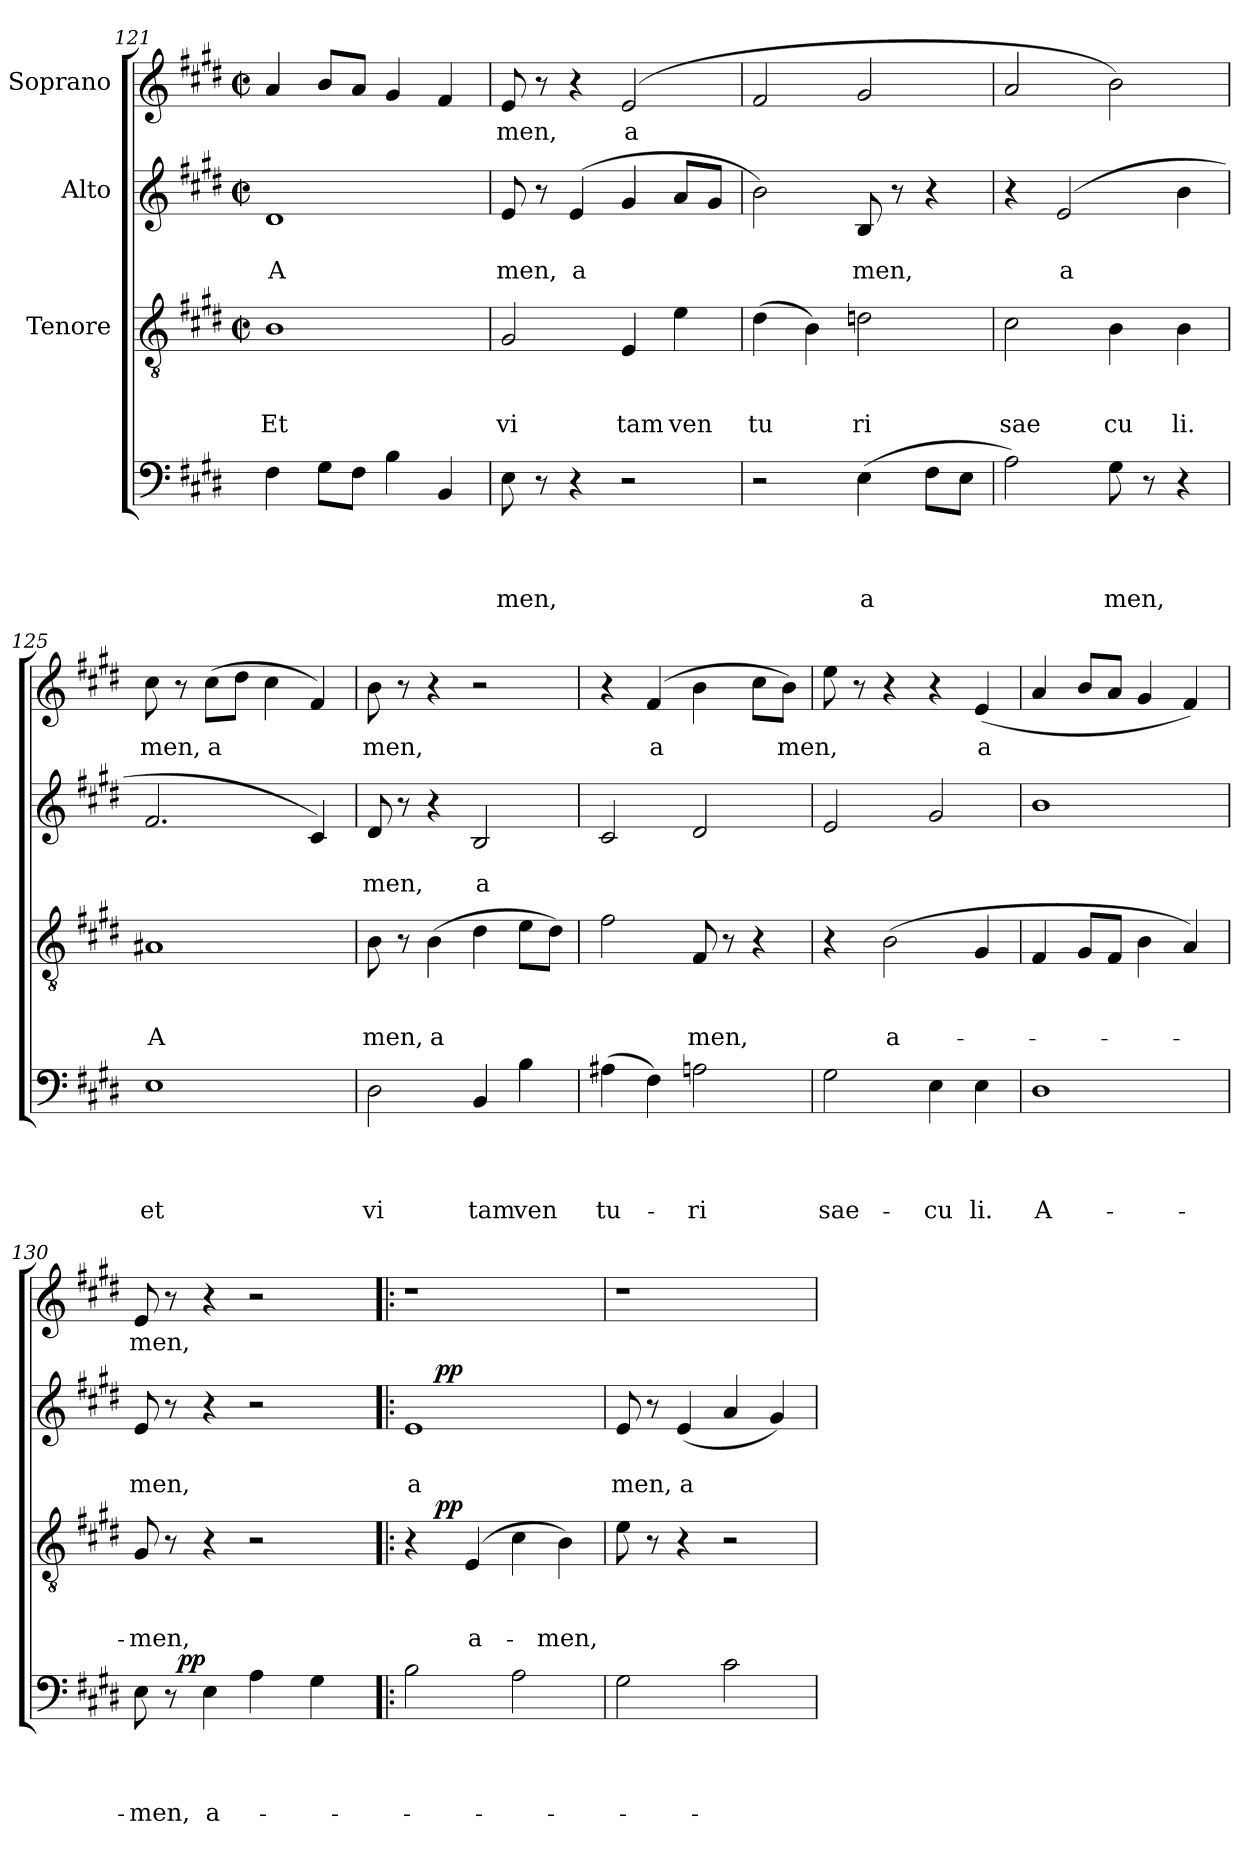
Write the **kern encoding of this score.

**kern	**text	**text	**text	**text	**dynam	**kern	**text	**text	**text	**dynam	**kern	**text	**text	**dynam	**kern	**text
*part4	*part4	*part4	*part4	*part4	*part4	*part3	*part3	*part3	*part3	*part3	*part2	*part2	*part2	*part2	*part1	*part1
*staff4	*staff4	*staff4	*staff4	*staff4	*staff4	*staff3	*staff3	*staff3	*staff3	*staff3	*staff2	*staff2	*staff2	*staff2	*staff1	*staff1
*	*	*	*	*	*	*I"Tenore	*	*	*	*	*I"Alto	*	*	*	*I"Soprano	*
*clefF4	*	*	*	*	*	*clefGv2	*	*	*	*	*clefG2	*	*	*	*clefG2	*
*k[f#c#g#d#]	*	*	*	*	*	*k[f#c#g#d#]	*	*	*	*	*k[f#c#g#d#]	*	*	*	*k[f#c#g#d#]	*
*E:	*	*	*	*	*	*E:	*	*	*	*	*E:	*	*	*	*E:	*
*	*	*	*	*	*	*M2/2	*	*	*	*	*M2/2	*	*	*	*M2/2	*
*	*	*	*	*	*	*met(c|)	*	*	*	*	*met(c|)	*	*	*	*met(c|)	*
=121	=121	=121	=121	=121	=121	=121	=121	=121	=121	=121	=121	=121	=121	=121	=121	=121
!	!	!	!	!	!	!	!	!	!LO:LY:b	!	!	!	!LO:LY:b	!	!	!
4F#\	.	.	.	.	.	1B	.	.	Et	.	1d#	.	A	.	4a/	.
8G#\L	.	.	.	.	.	.	.	.	.	.	.	.	.	.	8b/L	.
8F#\J	.	.	.	.	.	.	.	.	.	.	.	.	.	.	8a/J	.
4B\	.	.	.	.	.	.	.	.	.	.	.	.	.	.	4g#/	.
4BB/	.	.	.	.	.	.	.	.	.	.	.	.	.	.	4f#/	.
=122	=122	=122	=122	=122	=122	=122	=122	=122	=122	=122	=122	=122	=122	=122	=122	=122
!	!	!	!	!LO:LY:b	!	!	!	!	!LO:LY:b	!	!	!	!LO:LY:b	!	!	!LO:LY:b
8E\	.	.	.	-men,	.	2G#/	.	.	vi	.	8e/	.	men,	.	8e/	men,
8r	.	.	.	.	.	.	.	.	.	.	8r	.	.	.	8r	.
!	!	!	!	!	!	!	!	!	!	!	!	!	!LO:LY:b	!	!	!
4r	.	.	.	.	.	.	.	.	.	.	(4e/	.	a	.	4r	.
!	!	!	!	!	!	!	!	!	!LO:LY:b	!	!	!	!	!	!	!LO:LY:b
2r	.	.	.	.	.	4E/	.	.	tam	.	4g#/	.	.	.	(2e/	a
!	!	!	!	!	!	!	!	!	!LO:LY:b	!	!	!	!	!	!	!
.	.	.	.	.	.	4e\	.	.	ven	.	8a/L	.	.	.	.	.
.	.	.	.	.	.	.	.	.	.	.	8g#/J	.	.	.	.	.
=123	=123	=123	=123	=123	=123	=123	=123	=123	=123	=123	=123	=123	=123	=123	=123	=123
!	!	!	!	!	!	!	!	!	!LO:LY:b	!	!	!	!	!	!	!
2r	.	.	.	.	.	(>4d#\	.	.	tu	.	2b\)	.	.	.	2f#/	.
.	.	.	.	.	.	4B\)	.	.	.	.	.	.	.	.	.	.
!	!	!	!	!LO:LY:b	!	!	!	!	!LO:LY:b	!	!	!	!LO:LY:b	!	!	!
(>4E\	.	.	.	a	.	2dn\	.	.	ri	.	8B/	.	men,	.	2g#/	.
.	.	.	.	.	.	.	.	.	.	.	8r	.	.	.	.	.
8F#\L	.	.	.	.	.	.	.	.	.	.	4r	.	.	.	.	.
8E\J	.	.	.	.	.	.	.	.	.	.	.	.	.	.	.	.
=124	=124	=124	=124	=124	=124	=124	=124	=124	=124	=124	=124	=124	=124	=124	=124	=124
!	!	!	!	!	!	!	!	!	!LO:LY:b	!	!	!	!	!	!	!
2A\)	.	.	.	.	.	2c#\	.	.	sae	.	4r	.	.	.	2a/	.
!	!	!	!	!	!	!	!	!	!	!	!	!	!LO:LY:b	!	!	!
.	.	.	.	.	.	.	.	.	.	.	(2e/	.	a	.	.	.
!	!	!	!	!LO:LY:b	!	!	!	!	!LO:LY:b	!	!	!	!	!	!	!
8G#\	.	.	.	men,	.	4B\	.	.	cu	.	.	.	.	.	2b\)	.
8r	.	.	.	.	.	.	.	.	.	.	.	.	.	.	.	.
!	!	!	!	!	!	!	!	!	!LO:LY:b	!	!	!	!	!	!	!
4r	.	.	.	.	.	4B\	.	.	li.	.	4b\	.	.	.	.	.
=125	=125	=125	=125	=125	=125	=125	=125	=125	=125	=125	=125	=125	=125	=125	=125	=125
!	!	!	!	!LO:LY:b	!	!	!	!	!LO:LY:b	!	!	!	!	!	!	!LO:LY:b
1E	.	.	.	et	.	1A#X	.	.	A	.	2.f#/	.	.	.	8cc#\	men,
.	.	.	.	.	.	.	.	.	.	.	.	.	.	.	8r	.
!	!	!	!	!	!	!	!	!	!	!	!	!	!	!	!	!LO:LY:b
.	.	.	.	.	.	.	.	.	.	.	.	.	.	.	(>8cc#\L	a
.	.	.	.	.	.	.	.	.	.	.	.	.	.	.	8dd#\J	.
.	.	.	.	.	.	.	.	.	.	.	.	.	.	.	4cc#\	.
.	.	.	.	.	.	.	.	.	.	.	4c#/)	.	.	.	4f#/)	.
=126	=126	=126	=126	=126	=126	=126	=126	=126	=126	=126	=126	=126	=126	=126	=126	=126
!	!	!	!	!LO:LY:b	!	!	!	!	!LO:LY:b	!	!	!	!LO:LY:b	!	!	!LO:LY:b
2D#\	.	.	.	vi	.	8B\	.	.	men,	.	8d#/	.	men,	.	8b\	men,
.	.	.	.	.	.	8r	.	.	.	.	8r	.	.	.	8r	.
!	!	!	!	!	!	!	!	!	!LO:LY:b	!	!	!	!	!	!	!
.	.	.	.	.	.	(>4B\	.	.	a	.	4r	.	.	.	4r	.
!	!	!	!	!LO:LY:b	!	!	!	!	!	!	!	!	!LO:LY:b	!	!	!
4BB/	.	.	.	tam	.	4d#\	.	.	.	.	2B/	.	a	.	2r	.
!	!	!	!	!LO:LY:b	!	!	!	!	!	!	!	!	!	!	!	!
4B\	.	.	.	ven	.	8e\L	.	.	.	.	.	.	.	.	.	.
.	.	.	.	.	.	8d#\J)	.	.	.	.	.	.	.	.	.	.
!!LO:LB:g=z
=127	=127	=127	=127	=127	=127	=127	=127	=127	=127	=127	=127	=127	=127	=127	=127	=127
!	!	!	!	!LO:LY:b	!	!	!	!	!	!	!	!	!	!	!	!
(>4A#X\	.	.	.	tu-	.	2f#\	.	.	.	.	2c#/	.	.	.	4r	.
!	!	!	!	!	!	!	!	!	!	!	!	!	!	!	!	!LO:LY:b
4F#\)	.	.	.	.	.	.	.	.	.	.	.	.	.	.	(4f#/	a
!	!	!	!	!LO:LY:b	!	!	!	!	!LO:LY:b	!	!	!	!	!	!	!
2An\	.	.	.	-ri	.	8F#/	.	.	men,	.	2d#/	.	.	.	4b\	.
.	.	.	.	.	.	8r	.	.	.	.	.	.	.	.	.	.
.	.	.	.	.	.	4r	.	.	.	.	.	.	.	.	8cc#\L	.
!	!	!	!	!	!	!	!	!	!	!	!	!	!	!	!	!LO:LY:b
.	.	.	.	.	.	.	.	.	.	.	.	.	.	.	8b\J)	men,
=128	=128	=128	=128	=128	=128	=128	=128	=128	=128	=128	=128	=128	=128	=128	=128	=128
!	!	!	!	!LO:LY:b	!	!	!	!	!	!	!	!	!	!	!	!
2G#\	.	.	.	sae-	.	4r	.	.	.	.	2e/	.	.	.	8ee\	.
.	.	.	.	.	.	.	.	.	.	.	.	.	.	.	8r	.
!	!	!	!	!	!	!	!	!	!LO:LY:b	!	!	!	!	!	!	!
.	.	.	.	.	.	(>2B\	.	.	a-	.	.	.	.	.	4r	.
!	!	!	!	!LO:LY:b	!	!	!	!	!	!	!	!	!	!	!	!
4E\	.	.	.	-cu	.	.	.	.	.	.	2g#/	.	.	.	4r	.
!	!	!	!	!LO:LY:b	!	!	!	!	!	!	!	!	!	!	!	!LO:LY:b
4E\	.	.	.	li.	.	4G#/	.	.	.	.	.	.	.	.	(<4e/	a
=129	=129	=129	=129	=129	=129	=129	=129	=129	=129	=129	=129	=129	=129	=129	=129	=129
!	!	!	!	!LO:LY:b	!	!	!	!	!	!	!	!	!	!	!	!
1D#	.	.	.	A-	.	4F#/	.	.	.	.	1b	.	.	.	4a/	.
.	.	.	.	.	.	8G#/L	.	.	.	.	.	.	.	.	8b/L	.
.	.	.	.	.	.	8F#/J	.	.	.	.	.	.	.	.	8a/J	.
.	.	.	.	.	.	4B\	.	.	.	.	.	.	.	.	4g#/	.
.	.	.	.	.	.	4A/)	.	.	.	.	.	.	.	.	4f#/)	.
=130	=130	=130	=130	=130	=130	=130	=130	=130	=130	=130	=130	=130	=130	=130	=130	=130
!	!	!	!	!LO:LY:b	!	!	!	!	!LO:LY:b	!	!	!	!LO:LY:b	!	!	!LO:LY:b
*^	*	*	*	*	*	*	*	*	*	*	*	*	*	*	*	*
8E\	8ryy	.	.	.	-men,	.	8G#/	.	.	-men,	.	8e/	.	men,	.	8e/	men,
8r	32ryy	.	.	.	.	.	8r	.	.	.	.	8r	.	.	.	8r	.
!	!	!	!	!	!	!LO:DY:a	!	!	!	!	!	!	!	!	!	!	!
.	2ryy	.	.	.	.	pp	.	.	.	.	.	.	.	.	.	.	.
!	!	!	!	!	!LO:LY:b	!	!	!	!	!	!	!	!	!	!	!	!
4E\	.	.	.	.	a-	.	4r	.	.	.	.	4r	.	.	.	4r	.
4A\	.	.	.	.	.	.	2r	.	.	.	.	2r	.	.	.	2r	.
.	4ryy	.	.	.	.	.	.	.	.	.	.	.	.	.	.	.	.
4G#\	.	.	.	.	.	.	.	.	.	.	.	.	.	.	.	.	.
.	16.ryy	.	.	.	.	.	.	.	.	.	.	.	.	.	.	.	.
=131!|:	=131!|:	=131!|:	=131!|:	=131!|:	=131!|:	=131!|:	=131!|:	=131!|:	=131!|:	=131!|:	=131!|:	=131!|:	=131!|:	=131!|:	=131!|:	=131!|:	=131!|:
!	!	!	!	!	!	!	!	!	!	!	!	!	!	!LO:LY:b	!	!	!
*v	*v	*	*	*	*	*	*^	*	*	*	*	*^	*	*	*	*	*
2B\	.	.	.	.	.	4r	8ryy	.	.	.	.	1e	8ryy	.	a	.	1r	.
!	!	!	!	!	!	!	!	!	!	!	!LO:DY:a	!	!	!	!	!LO:DY:a	!	!
.	.	.	.	.	.	.	2..ryy	.	.	.	pp	.	2..ryy	.	.	pp	.	.
!	!	!	!	!	!	!	!	!	!	!LO:LY:b	!	!	!	!	!	!	!	!
.	.	.	.	.	.	(4E/	.	.	.	a-	.	.	.	.	.	.	.	.
2A\	.	.	.	.	.	4c#\	.	.	.	.	.	.	.	.	.	.	.	.
!	!	!	!	!	!	!	!	!	!	!LO:LY:b	!	!	!	!	!	!	!	!
.	.	.	.	.	.	4B\)	.	.	.	-men,	.	.	.	.	.	.	.	.
=132	=132	=132	=132	=132	=132	=132	=132	=132	=132	=132	=132	=132	=132	=132	=132	=132	=132	=132
!	!	!	!	!	!	!	!	!	!	!	!	!	!	!	!LO:LY:b	!	!	!
*	*	*	*	*	*	*v	*v	*	*	*	*	*	*	*	*	*	*	*
*	*	*	*	*	*	*	*	*	*	*	*v	*v	*	*	*	*	*
2G#\	.	.	.	.	.	8e\	.	.	.	.	8e/	.	men,	.	1r	.
.	.	.	.	.	.	8r	.	.	.	.	8r	.	.	.	.	.
!	!	!	!	!	!	!	!	!	!	!	!	!	!LO:LY:b	!	!	!
.	.	.	.	.	.	4r	.	.	.	.	(<4e/	.	a	.	.	.
2c#\	.	.	.	.	.	2r	.	.	.	.	4a/	.	.	.	.	.
.	.	.	.	.	.	.	.	.	.	.	4g#/)	.	.	.	.	.
=	=	=	=	=	=	=	=	=	=	=	=	=	=	=	=	=
*-	*-	*-	*-	*-	*-	*-	*-	*-	*-	*-	*-	*-	*-	*-	*-	*-
